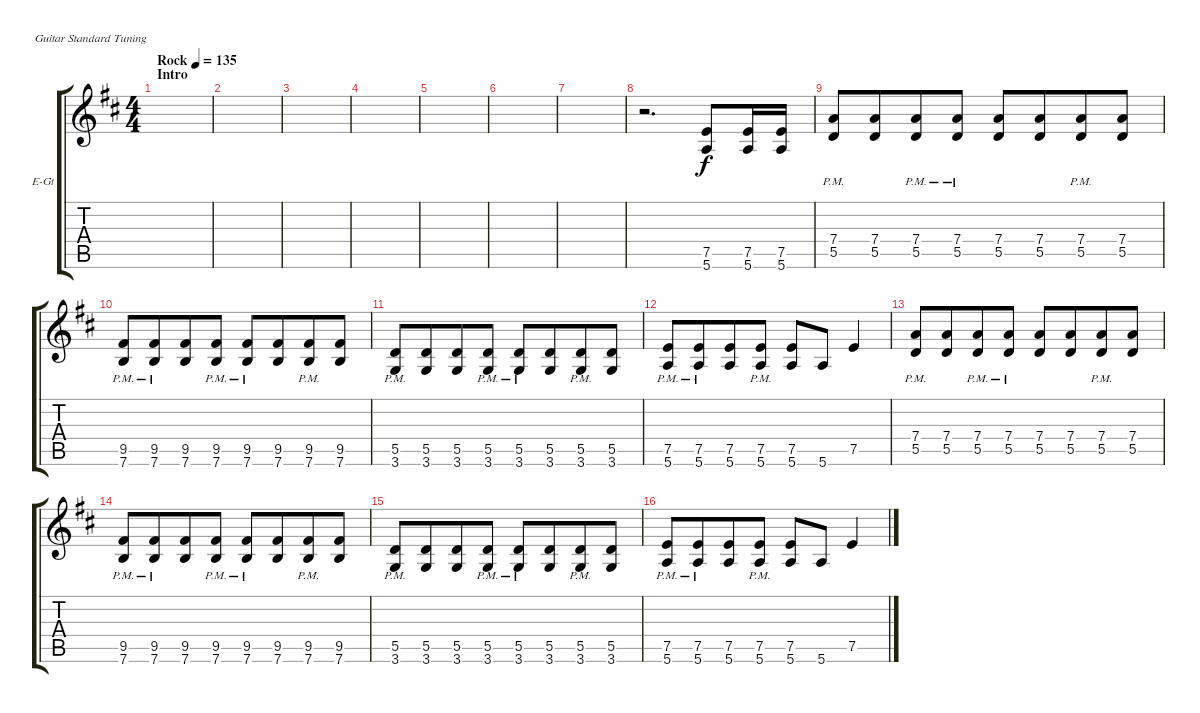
\defaultSystemsLayout 4
\bracketExtendMode groupsimilarinstruments
\firstSystemTrackNameOrientation horizontal
\otherSystemsTrackNameOrientation horizontal
\track ("Electric Guitar" "E-Gt") {instrument distortionguitar}
\staff {score tabs}
\tuning (E4 B3 G3 D3 A2 E2)
\ts (4 4)
\beaming (8 4 4)
\section ("" "Intro")
\tempo (135 "Rock")
\clef g2
\scale
1.13871
\ks d
|
\scale
0.930643 |
\scale
0.930643 |
\scale
1.07818 |
\scale
0.960908 |
\scale
0.960908 |
\scale
1.07818 |
\scale
0.960908 r.2{d} (5.6 7.5).8 (5.6 7.5).16 (5.6 7.5).16 |
\scale
0.960908 (5.5{pm} 7.4).8 (5.5 7.4).8 (5.5{pm} 7.4).8 (5.5{pm} 7.4).8 (5.5 7.4).8 (5.5 7.4).8 (5.5{pm} 7.4).8 (5.5 7.4).8 |
\scale
1.07818 (7.6{pm} 9.5).8 (7.6{pm} 9.5).8 (7.6 9.5).8 (7.6{pm} 9.5).8 (7.6{pm} 9.5).8 (7.6 9.5).8 (7.6{pm} 9.5).8 (7.6 9.5).8 |
\scale
0.960908 (3.6{pm} 5.5).8 (3.6 5.5).8 (3.6 5.5).8 (3.6{pm} 5.5).8 (3.6{pm} 5.5).8 (3.6 5.5).8 (3.6{pm} 5.5).8 (3.6 5.5).8 |
\scale
0.960908 (5.6{pm} 7.5).8 (5.6{pm} 7.5).8 (5.6 7.5).8 (5.6{pm} 7.5).8 (5.6 7.5).8 5.6.8 7.5.4 |
\scale
1.07818 (5.5{pm} 7.4).8 (5.5 7.4).8 (5.5{pm} 7.4).8 (5.5{pm} 7.4).8 (5.5 7.4).8 (5.5 7.4).8 (5.5{pm} 7.4).8 (5.5 7.4).8 |
\scale
0.960908 (7.6{pm} 9.5).8 (7.6{pm} 9.5).8 (7.6 9.5).8 (7.6{pm} 9.5).8 (7.6{pm} 9.5).8 (7.6 9.5).8 (7.6{pm} 9.5).8 (7.6 9.5).8 |
\scale
0.960908 (3.6{pm} 5.5).8 (3.6 5.5).8 (3.6 5.5).8 (3.6{pm} 5.5).8 (3.6{pm} 5.5).8 (3.6 5.5).8 (3.6{pm} 5.5).8 (3.6 5.5).8 |
\scale
1.07818 (5.6{pm} 7.5).8 (5.6{pm} 7.5).8 (5.6 7.5).8 (5.6{pm} 7.5).8 (5.6 7.5).8 5.6.8 7.5.4
